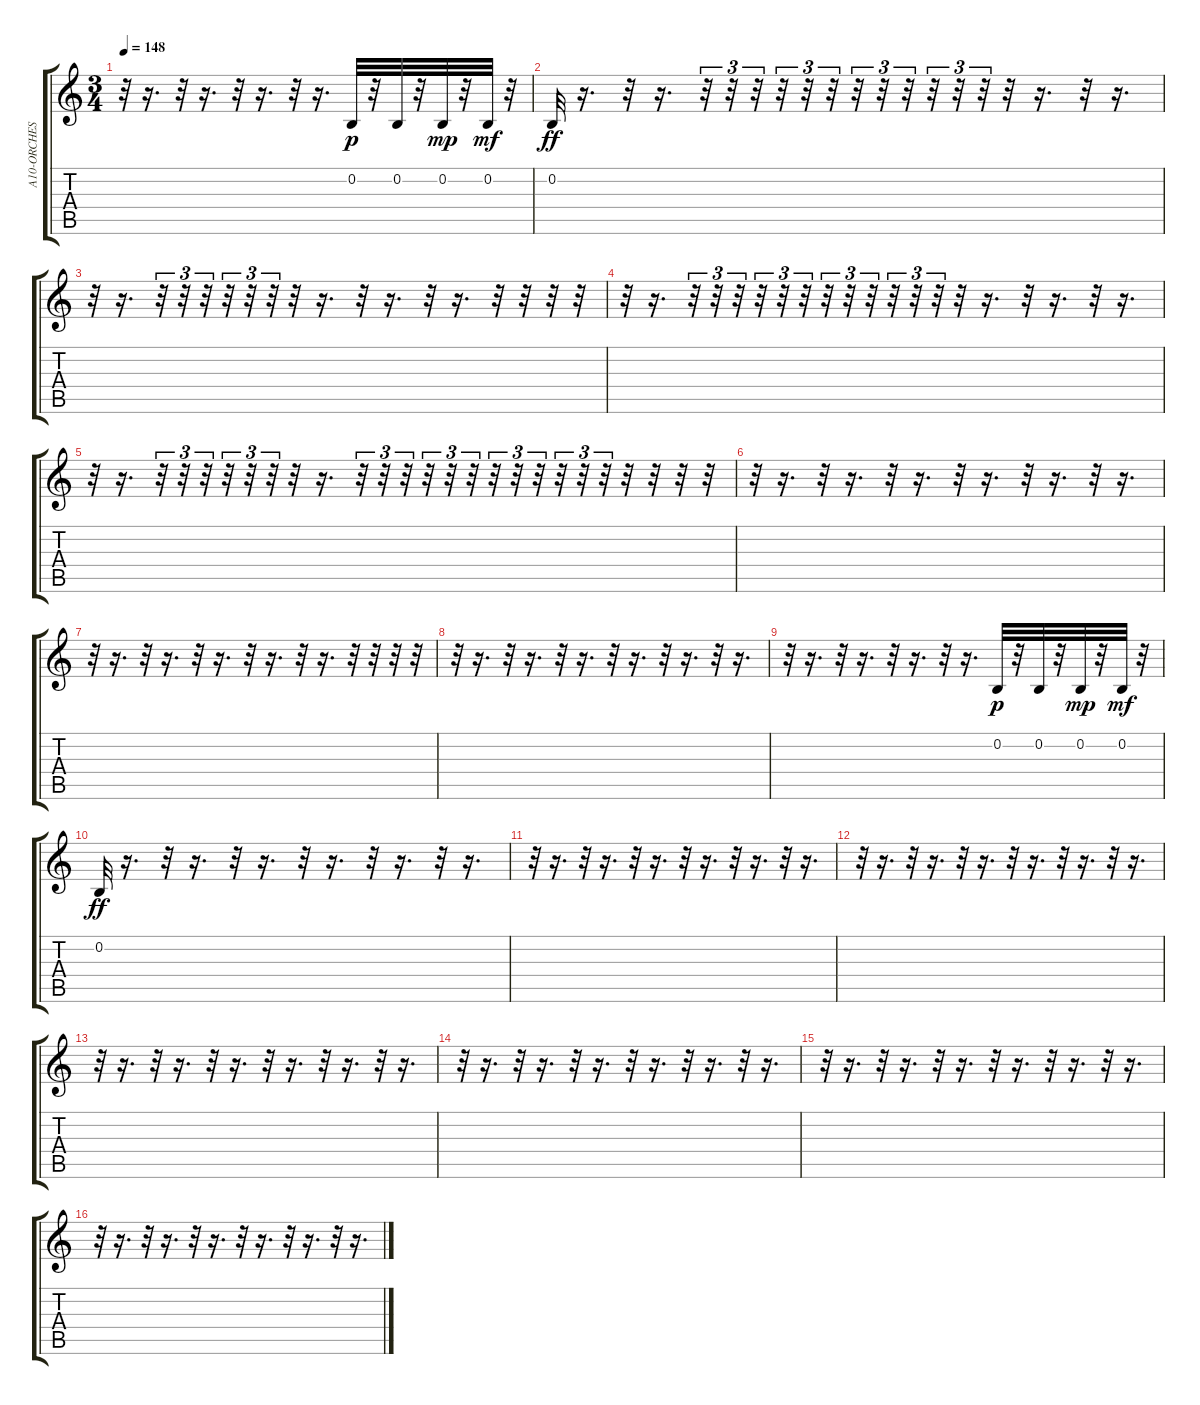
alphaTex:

\track ("A10-ORCHESTRA   " "A10-ORCHES") {instrument stringensemble1}
\staff {score tabs}
\tuning (E4 B3 G3 D3 A2 E2) {hide}
\ts (3 4)
\tempo 148
\clef g2
\ks c
r.32{dy f} r.16{d} r.32 r.16{d} r.32 r.16{d} r.32 r.16{d} 0.2.32{dy p} r.32 0.2.32 r.32 0.2.32{dy mp} r.32 0.2.32{dy mf} r.32 |
0.2.32{dy ff} r.16{d} r.32 r.16{d} r.32{tu (3 2)} r.32{tu (3 2)} r.32{tu (3 2)} r.32{tu (3 2)} r.32{tu (3 2)} r.32{tu (3 2)} r.32{tu (3 2)} r.32{tu (3 2)} r.32{tu (3 2)} r.32{tu (3 2)} r.32{tu (3 2)} r.32{tu (3 2)} r.32 r.16{d} r.32 r.16{d} |
r.32 r.16{d} r.32{tu (3 2)} r.32{tu (3 2)} r.32{tu (3 2)} r.32{tu (3 2)} r.32{tu (3 2)} r.32{tu (3 2)} r.32 r.16{d} r.32 r.16{d} r.32 r.16{d} r.32 r.32 r.32 r.32 |
r.32 r.16{d} r.32{tu (3 2)} r.32{tu (3 2)} r.32{tu (3 2)} r.32{tu (3 2)} r.32{tu (3 2)} r.32{tu (3 2)} r.32{tu (3 2)} r.32{tu (3 2)} r.32{tu (3 2)} r.32{tu (3 2)} r.32{tu (3 2)} r.32{tu (3 2)} r.32 r.16{d} r.32 r.16{d} r.32 r.16{d} |
r.32 r.16{d} r.32{tu (3 2)} r.32{tu (3 2)} r.32{tu (3 2)} r.32{tu (3 2)} r.32{tu (3 2)} r.32{tu (3 2)} r.32 r.16{d} r.32{tu (3 2)} r.32{tu (3 2)} r.32{tu (3 2)} r.32{tu (3 2)} r.32{tu (3 2)} r.32{tu (3 2)} r.32{tu (3 2)} r.32{tu (3 2)} r.32{tu (3 2)} r.32{tu (3 2)} r.32{tu (3 2)} r.32{tu (3 2)} r.32 r.32 r.32 r.32 |
r.32 r.16{d} r.32 r.16{d} r.32 r.16{d} r.32 r.16{d} r.32 r.16{d} r.32 r.16{d} |
r.32 r.16{d} r.32 r.16{d} r.32 r.16{d} r.32 r.16{d} r.32 r.16{d} r.32 r.32 r.32 r.32 |
r.32 r.16{d} r.32 r.16{d} r.32 r.16{d} r.32 r.16{d} r.32 r.16{d} r.32 r.16{d} |
r.32 r.16{d} r.32 r.16{d} r.32 r.16{d} r.32 r.16{d} 0.2.32{dy p} r.32 0.2.32 r.32 0.2.32{dy mp} r.32 0.2.32{dy mf} r.32 |
0.2.32{dy ff} r.16{d} r.32 r.16{d} r.32 r.16{d} r.32 r.16{d} r.32 r.16{d} r.32 r.16{d} |
r.32 r.16{d} r.32 r.16{d} r.32 r.16{d} r.32 r.16{d} r.32 r.16{d} r.32 r.16{d} |
r.32 r.16{d} r.32 r.16{d} r.32 r.16{d} r.32 r.16{d} r.32 r.16{d} r.32 r.16{d} |
r.32 r.16{d} r.32 r.16{d} r.32 r.16{d} r.32 r.16{d} r.32 r.16{d} r.32 r.16{d} |
r.32 r.16{d} r.32 r.16{d} r.32 r.16{d} r.32 r.16{d} r.32 r.16{d} r.32 r.16{d} |
r.32 r.16{d} r.32 r.16{d} r.32 r.16{d} r.32 r.16{d} r.32 r.16{d} r.32 r.16{d} |
r.32 r.16{d} r.32 r.16{d} r.32 r.16{d} r.32 r.16{d} r.32 r.16{d} r.32 r.16{d}
